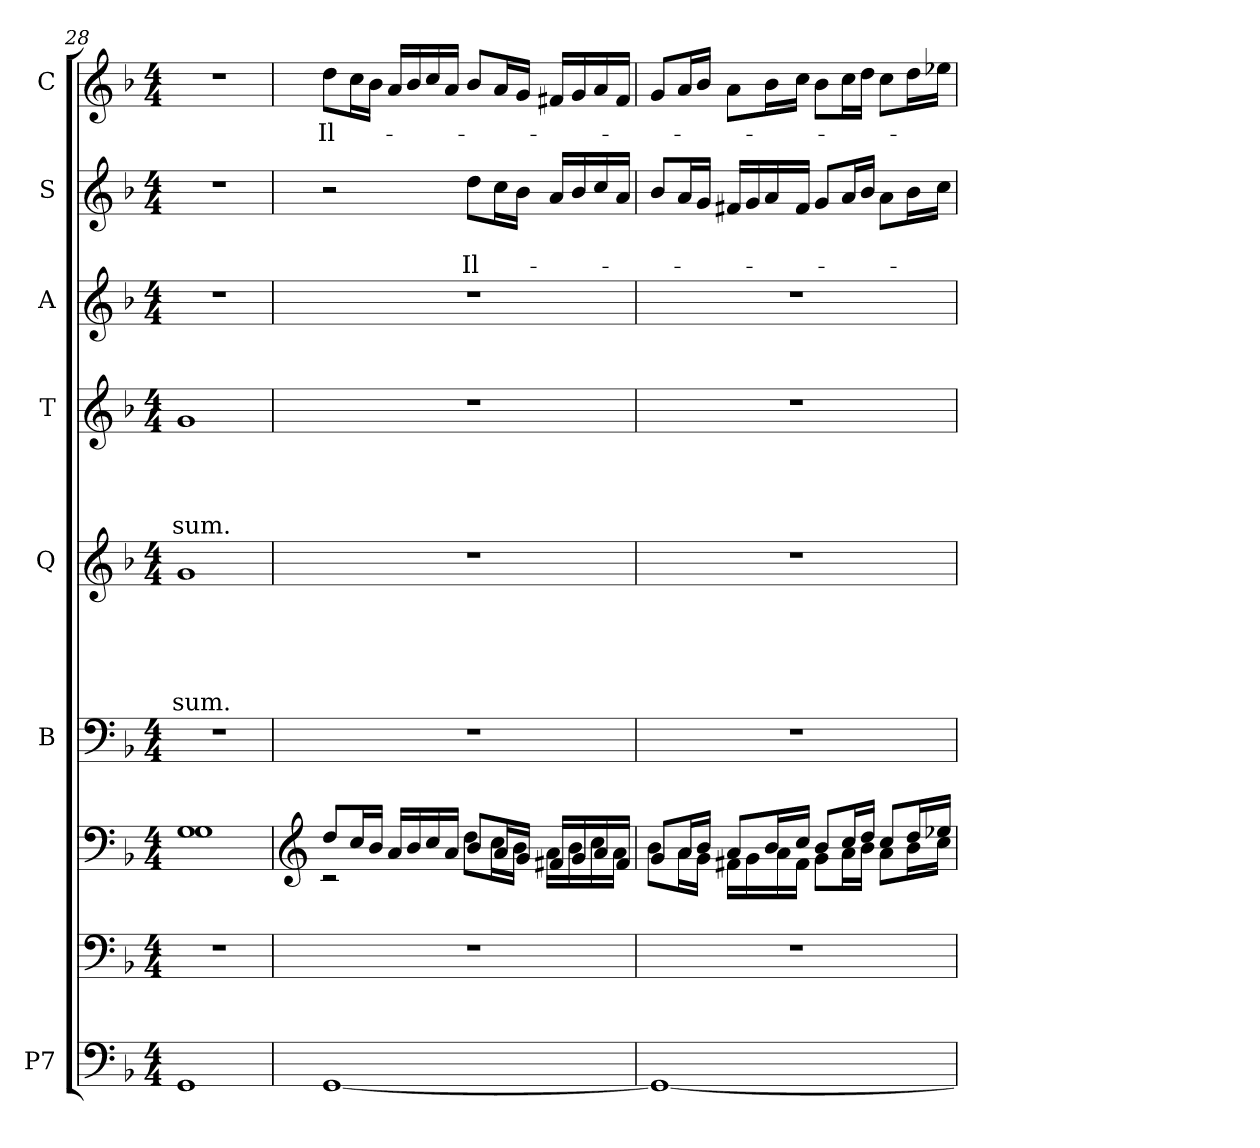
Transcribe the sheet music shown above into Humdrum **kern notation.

**kern	**kern	**kern	**kern	**kern	**text	**text	**text	**text	**text	**kern	**text	**text	**text	**text	**kern	**kern	**text	**text	**kern	**text
*part7	*part7	*part7	*part6	*part5	*part5	*part5	*part5	*part5	*part5	*part4	*part4	*part4	*part4	*part4	*part3	*part2	*part2	*part2	*part1	*part1
*staff9	*staff8	*staff7	*staff6	*staff5	*staff5	*staff5	*staff5	*staff5	*staff5	*staff4	*staff4	*staff4	*staff4	*staff4	*staff3	*staff2	*staff2	*staff2	*staff1	*staff1
*I"P7	*	*	*I"B	*I"Q	*	*	*	*	*	*I"T	*	*	*	*	*I"A	*I"S	*	*	*I"C	*
*clefF4	*clefF4	*clefF4	*clefF4	*clefG2	*	*	*	*	*	*clefG2	*	*	*	*	*clefG2	*clefG2	*	*	*clefG2	*
*	*	*	*	*ITrd7c12	*	*	*	*	*	*ITrd7c12	*	*	*	*	*	*	*	*	*	*
*k[b-]	*k[b-]	*k[b-]	*k[b-]	*k[b-]	*	*	*	*	*	*k[b-]	*	*	*	*	*k[b-]	*k[b-]	*	*	*k[b-]	*
*F:	*F:	*F:	*F:	*F:	*	*	*	*	*	*F:	*	*	*	*	*F:	*F:	*	*	*F:	*
*M4/4	*M4/4	*M4/4	*M4/4	*M4/4	*	*	*	*	*	*M4/4	*	*	*	*	*M4/4	*M4/4	*	*	*M4/4	*
=28	=28	=28	=28	=28	=28	=28	=28	=28	=28	=28	=28	=28	=28	=28	=28	=28	=28	=28	=28	=28
*	*	*^	*	*	*	*	*	*	*	*	*	*	*	*	*	*	*	*	*	*
!	!	!	!	!	!	!	!	!	!	!LO:LY:b	!	!	!	!	!LO:LY:b	!	!	!	!	!	!
1GG	1r	1G	1G	1r	1G	.	.	.	.	-sum.	1G	.	.	.	-sum.	1r	1r	.	.	1r	.
!!LO:LB:g=z
=29	=29	=29	=29	=29	=29	=29	=29	=29	=29	=29	=29	=29	=29	=29	=29	=29	=29	=29	=29	=29	=29
*	*	*clefG2	*	*	*	*	*	*	*	*	*	*	*	*	*	*	*	*	*	*	*
*	*	*MM74	*	*MM74	*MM74	*	*	*	*	*	*MM74	*	*	*	*	*MM74	*MM74	*	*	*MM74	*
!	!	!	!	!	!	!	!	!	!	!	!	!	!	!	!	!	!	!	!	!	!LO:LY:b
[<1GG	1r	8dd/L	2rc	1r	1r	.	.	.	.	.	1r	.	.	.	.	1r	2r	.	.	8dd\L	Il-
.	.	16cc/L	.	.	.	.	.	.	.	.	.	.	.	.	.	.	.	.	.	16cc\L	.
.	.	16b-/JJ	.	.	.	.	.	.	.	.	.	.	.	.	.	.	.	.	.	16b-\JJ	.
.	.	16a/LL	.	.	.	.	.	.	.	.	.	.	.	.	.	.	.	.	.	16a/LL	.
.	.	16b-/	.	.	.	.	.	.	.	.	.	.	.	.	.	.	.	.	.	16b-/	.
.	.	16cc/	.	.	.	.	.	.	.	.	.	.	.	.	.	.	.	.	.	16cc/	.
.	.	16a/JJ	.	.	.	.	.	.	.	.	.	.	.	.	.	.	.	.	.	16a/JJ	.
!	!	!	!	!	!	!	!	!	!	!	!	!	!	!	!	!	!	!	!LO:LY:b	!	!
.	.	8b-/L	8dd\L	.	.	.	.	.	.	.	.	.	.	.	.	.	8dd\L	.	Il-	8b-/L	.
.	.	16a/L	16cc\L	.	.	.	.	.	.	.	.	.	.	.	.	.	16cc\L	.	.	16a/L	.
.	.	16g/JJ	16b-\JJ	.	.	.	.	.	.	.	.	.	.	.	.	.	16b-\JJ	.	.	16g/JJ	.
.	.	16f#X/LL	16a\LL	.	.	.	.	.	.	.	.	.	.	.	.	.	16a/LL	.	.	16f#X/LL	.
.	.	16g/	16b-\	.	.	.	.	.	.	.	.	.	.	.	.	.	16b-/	.	.	16g/	.
.	.	16a/	16cc\	.	.	.	.	.	.	.	.	.	.	.	.	.	16cc/	.	.	16a/	.
.	.	16f#/JJ	16a\JJ	.	.	.	.	.	.	.	.	.	.	.	.	.	16a/JJ	.	.	16f#/JJ	.
=30	=30	=30	=30	=30	=30	=30	=30	=30	=30	=30	=30	=30	=30	=30	=30	=30	=30	=30	=30	=30	=30
1GG_	1r	8g/L	8b-\L	1r	1r	.	.	.	.	.	1r	.	.	.	.	1r	8b-/L	.	.	8g/L	.
.	.	16a/L	16a\L	.	.	.	.	.	.	.	.	.	.	.	.	.	16a/L	.	.	16a/L	.
.	.	16b-/JJ	16g\JJ	.	.	.	.	.	.	.	.	.	.	.	.	.	16g/JJ	.	.	16b-/JJ	.
.	.	8a/L	16f#X\LL	.	.	.	.	.	.	.	.	.	.	.	.	.	16f#X/LL	.	.	8a\L	.
.	.	.	16g\	.	.	.	.	.	.	.	.	.	.	.	.	.	16g/	.	.	.	.
.	.	16b-/L	16a\	.	.	.	.	.	.	.	.	.	.	.	.	.	16a/	.	.	16b-\L	.
.	.	16cc/JJ	16f#\JJ	.	.	.	.	.	.	.	.	.	.	.	.	.	16f#/JJ	.	.	16cc\JJ	.
.	.	8b-/L	8g\L	.	.	.	.	.	.	.	.	.	.	.	.	.	8g/L	.	.	8b-\L	.
.	.	16cc/L	16a\L	.	.	.	.	.	.	.	.	.	.	.	.	.	16a/L	.	.	16cc\L	.
.	.	16dd/JJ	16b-\JJ	.	.	.	.	.	.	.	.	.	.	.	.	.	16b-/JJ	.	.	16dd\JJ	.
.	.	8cc/L	8a\L	.	.	.	.	.	.	.	.	.	.	.	.	.	8a\L	.	.	8cc\L	.
.	.	16dd/L	16b-\L	.	.	.	.	.	.	.	.	.	.	.	.	.	16b-\L	.	.	16dd\L	.
.	.	16ee-X/JJ	16cc\JJ	.	.	.	.	.	.	.	.	.	.	.	.	.	16cc\JJ	.	.	16ee-X\JJ	.
*	*	*v	*v	*	*	*	*	*	*	*	*	*	*	*	*	*	*	*	*	*	*
=	=	=	=	=	=	=	=	=	=	=	=	=	=	=	=	=	=	=	=	=
*-	*-	*-	*-	*-	*-	*-	*-	*-	*-	*-	*-	*-	*-	*-	*-	*-	*-	*-	*-	*-
